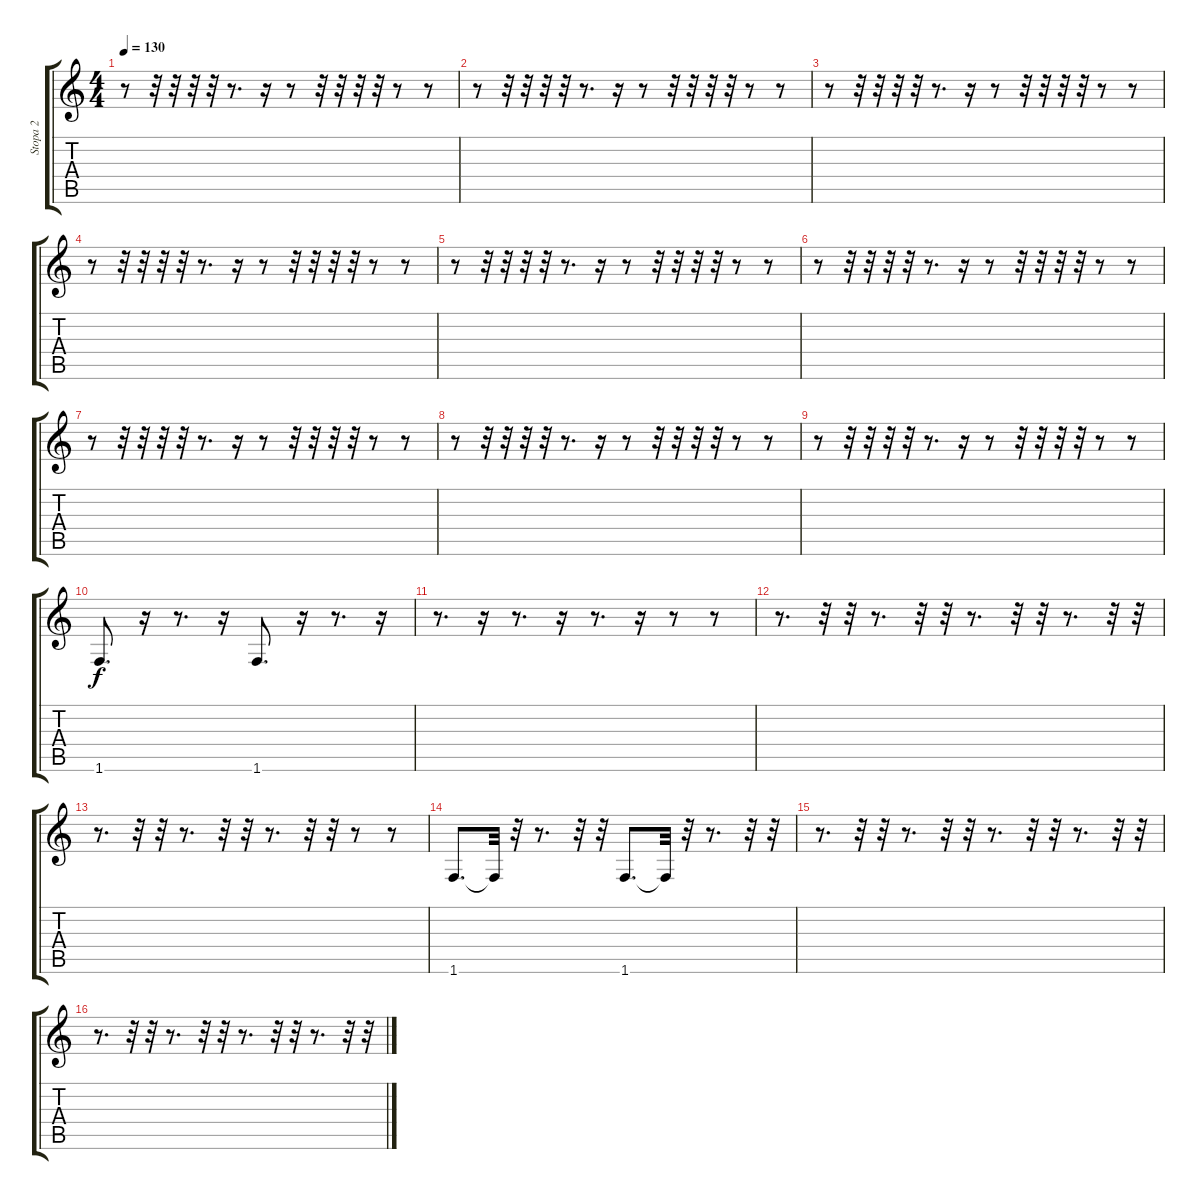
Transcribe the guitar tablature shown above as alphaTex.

\track ("Stopa 2" "Stopa 2") {instrument fretlessbass}
\staff {score tabs}
\tuning (E4 B3 G3 D3 A2 E2) {hide}
\ts (4 4)
\tempo 130
\clef g2
\ks c
r.8{dy f} r.32 r.32 r.32 r.32 r.8{d} r.16 r.8 r.32 r.32 r.32 r.32 r.8 r.8 |
r.8 r.32 r.32 r.32 r.32 r.8{d} r.16 r.8 r.32 r.32 r.32 r.32 r.8 r.8 |
r.8 r.32 r.32 r.32 r.32 r.8{d} r.16 r.8 r.32 r.32 r.32 r.32 r.8 r.8 |
r.8 r.32 r.32 r.32 r.32 r.8{d} r.16 r.8 r.32 r.32 r.32 r.32 r.8 r.8 |
r.8 r.32 r.32 r.32 r.32 r.8{d} r.16 r.8 r.32 r.32 r.32 r.32 r.8 r.8 |
r.8 r.32 r.32 r.32 r.32 r.8{d} r.16 r.8 r.32 r.32 r.32 r.32 r.8 r.8 |
r.8 r.32 r.32 r.32 r.32 r.8{d} r.16 r.8 r.32 r.32 r.32 r.32 r.8 r.8 |
r.8 r.32 r.32 r.32 r.32 r.8{d} r.16 r.8 r.32 r.32 r.32 r.32 r.8 r.8 |
r.8 r.32 r.32 r.32 r.32 r.8{d} r.16 r.8 r.32 r.32 r.32 r.32 r.8 r.8 |
1.6.8{d} r.16 r.8{d} r.16 1.6.8{d} r.16 r.8{d} r.16 |
r.8{d} r.16 r.8{d} r.16 r.8{d} r.16 r.8 r.8 |
r.8{d} r.32 r.32 r.8{d} r.32 r.32 r.8{d} r.32 r.32 r.8{d} r.32 r.32 |
r.8{d} r.32 r.32 r.8{d} r.32 r.32 r.8{d} r.32 r.32 r.8 r.8 |
1.6.8{d} 1.6{t}.32 r.32 r.8{d} r.32 r.32 1.6.8{d} 1.6{t}.32 r.32 r.8{d} r.32 r.32 |
r.8{d} r.32 r.32 r.8{d} r.32 r.32 r.8{d} r.32 r.32 r.8{d} r.32 r.32 |
r.8{d} r.32 r.32 r.8{d} r.32 r.32 r.8{d} r.32 r.32 r.8{d} r.32 r.32
